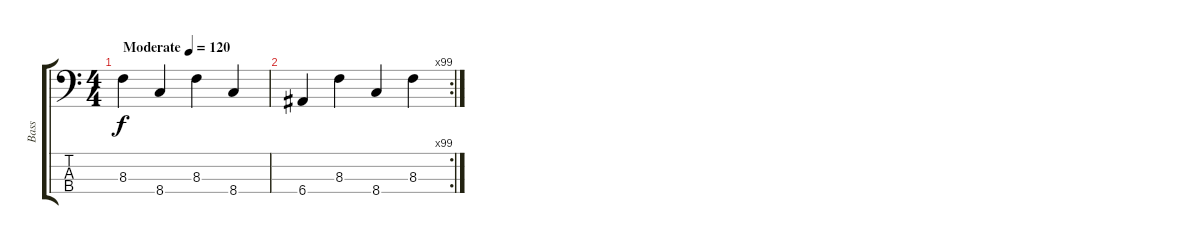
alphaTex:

\track ("Bass" "Bass") {instrument electricbassfinger}
\staff {score tabs}
\tuning (G2 D2 A1 E1) {hide}
\ts (4 4)
\tempo (120 "Moderate")
\clef f4
\ks c
8.3.4{dy f instrument electricbassfinger} 8.4.4 8.3.4 8.4.4 |
\rc 99
6.4.4 8.3.4 8.4.4 8.3.4
